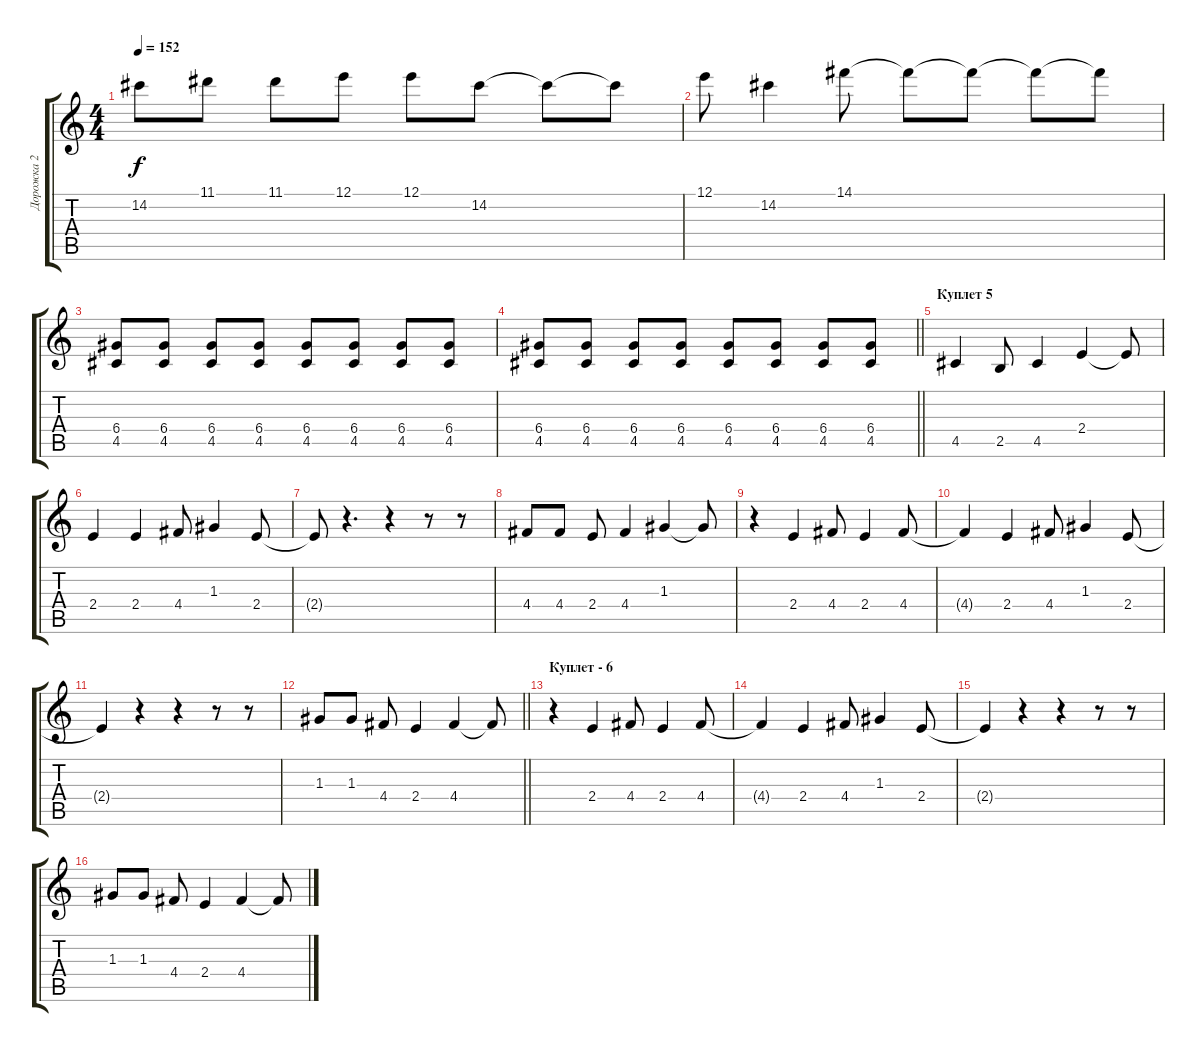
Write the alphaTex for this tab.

\track ("Дорожка 2" "Дорожка 2") {instrument overdrivenguitar}
\staff {score tabs}
\tuning (E4 B3 G3 D3 A2 E2) {hide}
\ts (4 4)
\tempo 152
\clef g2
\ks c
14.2.8{dy f} 11.1.8 11.1.8 12.1.8 12.1.8 14.2.8 14.2{t}.8 14.2{t}.8 |
12.1.8 14.2.4 14.1.8 14.1{t}.8 14.1{t}.8 14.1{t}.8 14.1{t}.8 |
(6.4 4.5).8 (6.4 4.5).8 (6.4 4.5).8 (6.4 4.5).8 (6.4 4.5).8 (6.4 4.5).8 (6.4 4.5).8 (6.4 4.5).8 |
\barLineRight lightlight
(6.4 4.5).8 (6.4 4.5).8 (6.4 4.5).8 (6.4 4.5).8 (6.4 4.5).8 (6.4 4.5).8 (6.4 4.5).8 (6.4 4.5).8 |
\section ("" "Куплет 5")
4.5.4 2.5.8 4.5.4 2.4.4 2.4{t}.8 |
2.4.4 2.4.4 4.4.8 1.3.4 2.4.8 |
2.4{t}.8 r.4{d} r.4 r.8 r.8 |
4.4.8 4.4.8 2.4.8 4.4.4 1.3.4 1.3{t}.8 |
r.4 2.4.4 4.4.8 2.4.4 4.4.8 |
4.4{t}.4 2.4.4 4.4.8 1.3.4 2.4.8 |
2.4{t}.4 r.4 r.4 r.8 r.8 |
\barLineRight lightlight
1.3.8 1.3.8 4.4.8 2.4.4 4.4.4 4.4{t}.8 |
\section ("" "Куплет - 6")
r.4 2.4.4 4.4.8 2.4.4 4.4.8 |
4.4{t}.4 2.4.4 4.4.8 1.3.4 2.4.8 |
2.4{t}.4 r.4 r.4 r.8 r.8 |
1.3.8 1.3.8 4.4.8 2.4.4 4.4.4 4.4{t}.8
